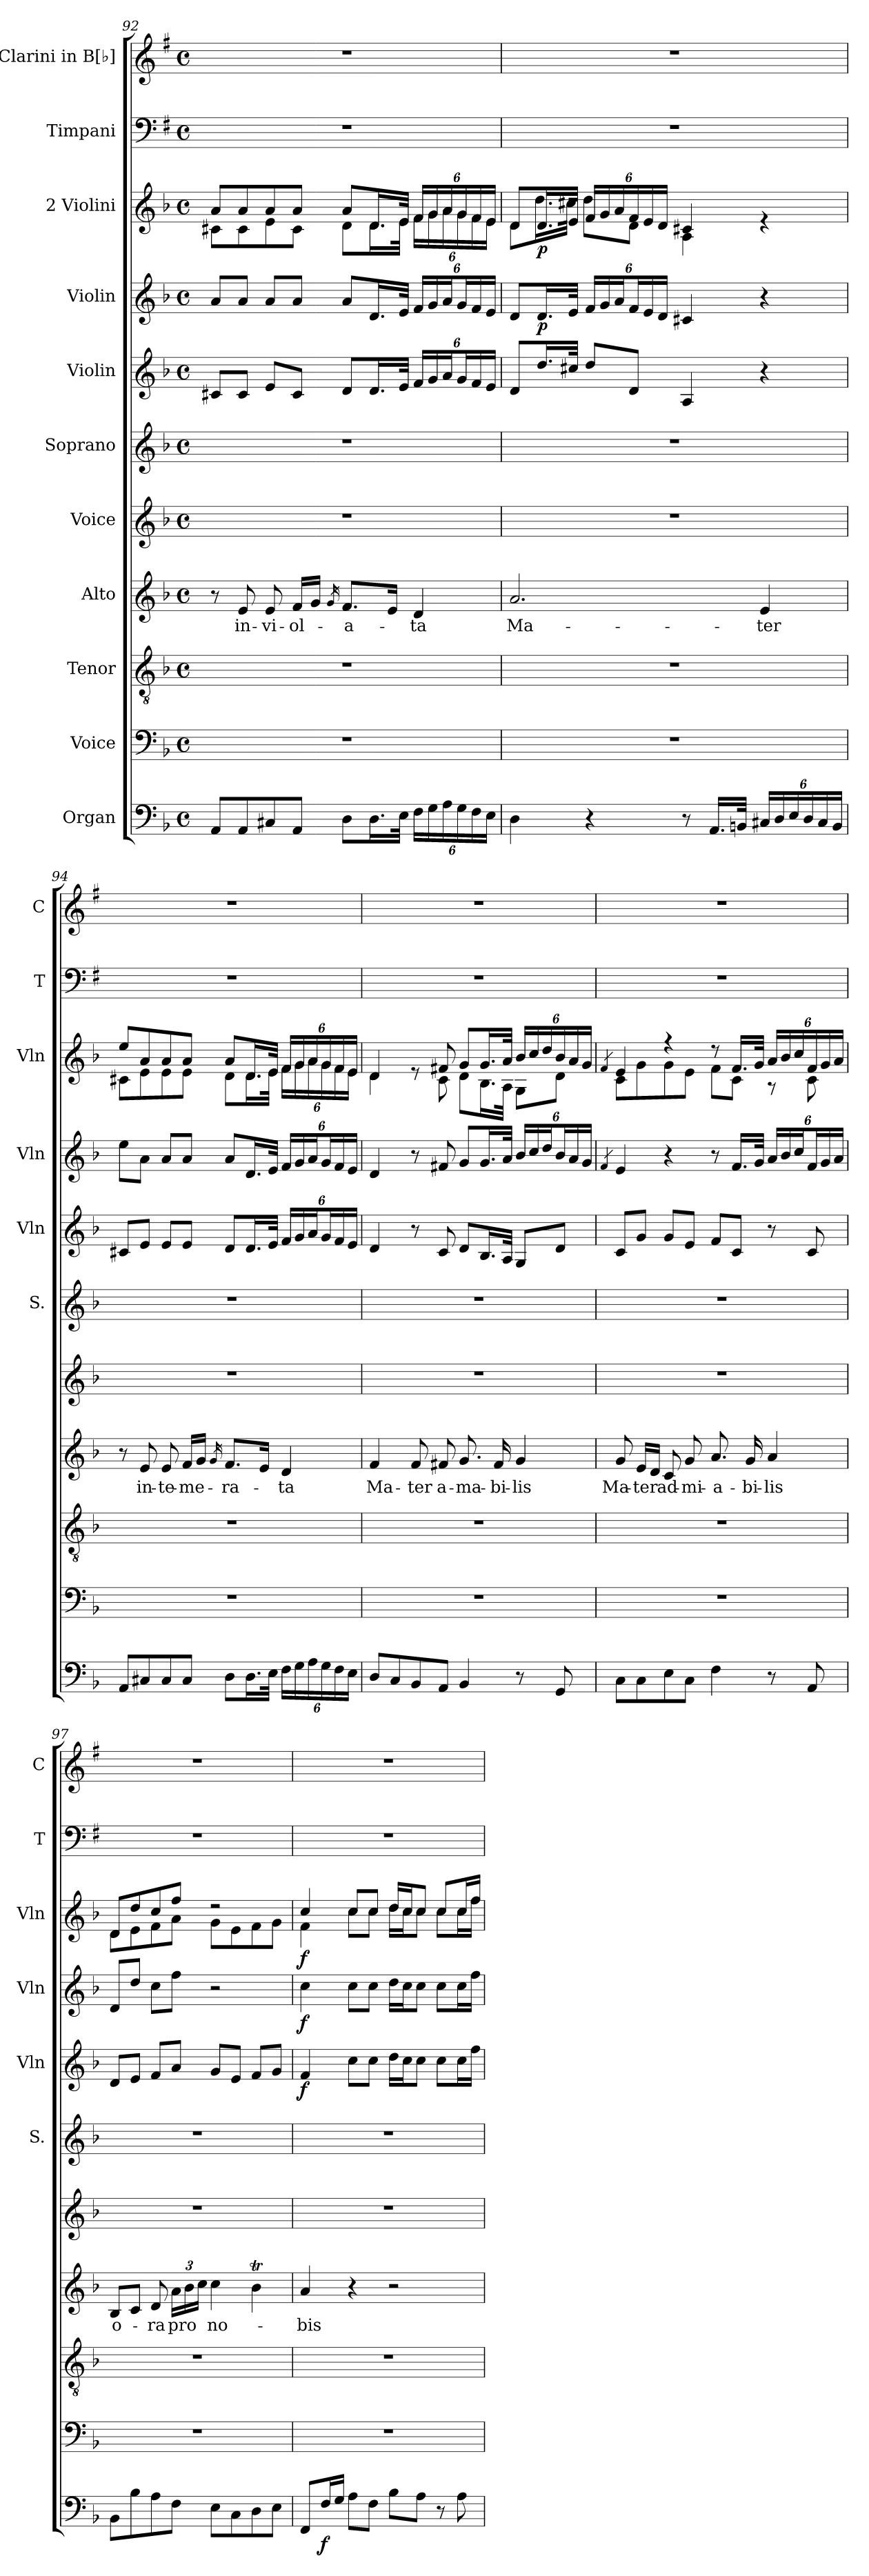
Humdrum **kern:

**kern	**dynam	**kern	**kern	**kern	**text	**kern	**kern	**kern	**dynam	**kern	**dynam	**kern	**dynam	**kern	**kern
*part11	*part11	*part10	*part9	*part8	*part8	*part7	*part6	*part5	*part5	*part4	*part4	*part3	*part3	*part2	*part1
*staff11	*staff11	*staff10	*staff9	*staff8	*staff8	*staff7	*staff6	*staff5	*staff5	*staff4	*staff4	*staff3	*staff3	*staff2	*staff1
*I"Organ	*	*I"Voice	*I"Tenor	*I"Alto	*	*I"Voice	*I"Soprano	*I"Violin	*	*I"Violin	*	*I"2 Violini	*	*I"Timpani	*I"Clarini in B[♭]
*	*	*	*	*	*	*	*I'S.	*I'Vln	*	*I'Vln	*	*I'Vln	*	*I'T	*I'C
!!LO:LB:g=z
*clefF4	*	*clefF4	*clefGv2	*clefG2	*	*clefG2	*clefG2	*clefG2	*	*clefG2	*	*clefG2	*	*clefF4	*clefG2
*	*	*	*	*	*	*	*	*	*	*	*	*	*	*ITrd1c2	*ITrd1c2
*k[b-]	*	*k[b-]	*k[b-]	*k[b-]	*	*k[b-]	*k[b-]	*k[b-]	*	*k[b-]	*	*k[b-]	*	*k[b-]	*k[b-]
*M4/4	*	*M4/4	*M4/4	*M4/4	*	*M4/4	*M4/4	*M4/4	*	*M4/4	*	*M4/4	*	*M4/4	*M4/4
*met(c)	*	*met(c)	*met(c)	*met(c)	*	*met(c)	*met(c)	*met(c)	*	*met(c)	*	*met(c)	*	*met(c)	*met(c)
=92	=92	=92	=92	=92	=92	=92	=92	=92	=92	=92	=92	=92	=92	=92	=92
*	*	*	*	*	*	*	*	*	*	*	*	*^	*	*	*
8AA/L	.	1r	1r	8r	.	1r	1r	8c#X/L	.	8a/L	.	8a/L	8c#X\L	.	1r	1r
!	!	!	!	!	!LO:LY:b	!	!	!	!	!	!	!	!	!	!	!
8AA/	.	.	.	8e/	in-	.	.	8c#/J	.	8a/J	.	8a/	8c#\	.	.	.
!	!	!	!	!	!LO:LY:b	!	!	!	!	!	!	!	!	!	!	!
8C#X/	.	.	.	8e/	-vi-	.	.	8e/L	.	8a/L	.	8a/	8e\	.	.	.
!	!	!	!	!	!LO:LY:b	!	!	!	!	!	!	!	!	!	!	!
8AA/J	.	.	.	16f/LL	-ol-	.	.	8c#/J	.	8a/J	.	8a/J	8c#\J	.	.	.
.	.	.	.	16g/JJ	.	.	.	.	.	.	.	.	.	.	.	.
.	.	.	.	16qg/	.	.	.	.	.	.	.	.	.	.	.	.
!	!	!	!	!	!LO:LY:b	!	!	!	!	!	!	!	!	!	!	!
8D\L	.	.	.	8.f/L	-a-	.	.	8d/L	.	8a/L	.	8a/L	8d\L	.	.	.
16.D\L	.	.	.	.	.	.	.	16.d/L	.	16.d/L	.	16.d/L	16.d\L	.	.	.
.	.	.	.	16e/Jk	.	.	.	.	.	.	.	.	.	.	.	.
32E\JJk	.	.	.	.	.	.	.	32e/JJk	.	32e/JJk	.	32e/JJk	32e\JJk	.	.	.
*Xbrackettup	*	*	*	*	*	*	*	*	*	*	*	*	*	*	*	*
!	!	!	!	!	!LO:LY:b	!	!	!	!	!	!	!	!	!	!	!
*	*	*	*	*	*	*	*	*Xbrackettup	*	*Xbrackettup	*	*Xbrackettup	*	*	*	*
24F\LL	.	.	.	4d/	-ta	.	.	24f/LL	.	24f/LL	.	24f/LL	24f\LL	.	.	.
24G\	.	.	.	.	.	.	.	24g/	.	24g/	.	24g/	24g\	.	.	.
24A\	.	.	.	.	.	.	.	24a/J	.	24a/J	.	24a/	24a\	.	.	.
24G\	.	.	.	.	.	.	.	24g/L	.	24g/L	.	24g/	24g\	.	.	.
24F\	.	.	.	.	.	.	.	24f/	.	24f/	.	24f/	24f\	.	.	.
24E\JJ	.	.	.	.	.	.	.	24e/JJ	.	24e/JJ	.	24e/JJ	24e\JJ	.	.	.
=93	=93	=93	=93	=93	=93	=93	=93	=93	=93	=93	=93	=93	=93	=93	=93	=93
!	!	!	!	!	!LO:LY:b	!	!	!	!	!	!	!	!	!	!	!
4D\	.	1r	1r	2.a/	Ma-	1r	1r	8d/L	.	8d/L	.	8d/L	8d\L	.	1r	1r
!	!	!	!	!	!	!	!	!	!	!	!LO:DY:b	!	!	!LO:DY:b	!	!
.	.	.	.	.	.	.	.	16.dd/L	.	16.d/L	p	16.d/L	16.dd\L	p	.	.
.	.	.	.	.	.	.	.	32cc#X/JJk	.	32e/JJk	.	32e/JJk	32cc#X\JJk	.	.	.
4r	.	.	.	.	.	.	.	8dd/L	.	24f/LL	.	24f/LL	8dd\L	.	.	.
.	.	.	.	.	.	.	.	.	.	24g/	.	24g/	.	.	.	.
.	.	.	.	.	.	.	.	.	.	24a/J	.	24a/	.	.	.	.
.	.	.	.	.	.	.	.	8d/J	.	24f/L	.	24f/	8d\J	.	.	.
.	.	.	.	.	.	.	.	.	.	24e/	.	24e/	.	.	.	.
.	.	.	.	.	.	.	.	.	.	24d/JJ	.	24d/JJ	.	.	.	.
8r	.	.	.	.	.	.	.	4A/	.	4c#X/	.	4c#X/	4A\	.	.	.
16.AA/LL	.	.	.	.	.	.	.	.	.	.	.	.	.	.	.	.
32BBn/JJk	.	.	.	.	.	.	.	.	.	.	.	.	.	.	.	.
!	!	!	!	!	!LO:LY:b	!	!	!	!	!	!	!	!	!	!	!
24C#X/LL	.	.	.	4e/	-ter	.	.	4r	.	4r	.	4re	4ryy	.	.	.
24D/	.	.	.	.	.	.	.	.	.	.	.	.	.	.	.	.
24E/	.	.	.	.	.	.	.	.	.	.	.	.	.	.	.	.
24D/	.	.	.	.	.	.	.	.	.	.	.	.	.	.	.	.
24C#/	.	.	.	.	.	.	.	.	.	.	.	.	.	.	.	.
24BB/JJ	.	.	.	.	.	.	.	.	.	.	.	.	.	.	.	.
!!LO:PB:g=z
=94	=94	=94	=94	=94	=94	=94	=94	=94	=94	=94	=94	=94	=94	=94	=94	=94
8AA/L	.	1r	1r	8r	.	1r	1r	8c#X/L	.	8ee\L	.	8ee/L	8c#X\L	.	1r	1r
!	!	!	!	!	!LO:LY:b	!	!	!	!	!	!	!	!	!	!	!
8C#X/	.	.	.	8e/	in-	.	.	8e/J	.	8a\J	.	8a/	8e\	.	.	.
!	!	!	!	!	!LO:LY:b	!	!	!	!	!	!	!	!	!	!	!
8C#/	.	.	.	8e/	-te-	.	.	8e/L	.	8a/L	.	8a/	8e\	.	.	.
!	!	!	!	!	!LO:LY:b	!	!	!	!	!	!	!	!	!	!	!
8C#/J	.	.	.	16f/LL	-me-	.	.	8e/J	.	8a/J	.	8a/J	8e\J	.	.	.
.	.	.	.	16g/JJ	.	.	.	.	.	.	.	.	.	.	.	.
.	.	.	.	16qg/	.	.	.	.	.	.	.	.	.	.	.	.
!	!	!	!	!	!LO:LY:b	!	!	!	!	!	!	!	!	!	!	!
8D\L	.	.	.	8.f/L	-ra-	.	.	8d/L	.	8a/L	.	8a/L	8d\L	.	.	.
16.D\L	.	.	.	.	.	.	.	16.d/L	.	16.d/L	.	16.d/L	16.d\L	.	.	.
.	.	.	.	16e/Jk	.	.	.	.	.	.	.	.	.	.	.	.
32E\JJk	.	.	.	.	.	.	.	32e/JJk	.	32e/JJk	.	32e/JJk	32e\JJk	.	.	.
!	!	!	!	!	!LO:LY:b	!	!	!	!	!	!	!	!	!	!	!
24F\LL	.	.	.	4d/	-ta	.	.	24f/LL	.	24f/LL	.	24f/LL	24f\LL	.	.	.
24G\	.	.	.	.	.	.	.	24g/	.	24g/	.	24g/	24g\	.	.	.
24A\	.	.	.	.	.	.	.	24a/J	.	24a/J	.	24a/	24a\	.	.	.
24G\	.	.	.	.	.	.	.	24g/L	.	24g/L	.	24g/	24g\	.	.	.
24F\	.	.	.	.	.	.	.	24f/	.	24f/	.	24f/	24f\	.	.	.
24E\JJ	.	.	.	.	.	.	.	24e/JJ	.	24e/JJ	.	24e/JJ	24e\JJ	.	.	.
=95	=95	=95	=95	=95	=95	=95	=95	=95	=95	=95	=95	=95	=95	=95	=95	=95
!	!	!	!	!	!LO:LY:b	!	!	!	!	!	!	!	!	!	!	!
8D/L	.	1r	1r	4f/	Ma-	1r	1r	4d/	.	4d/	.	4d/	4d\	.	1r	1r
8C/	.	.	.	.	.	.	.	.	.	.	.	.	.	.	.	.
!	!	!	!	!	!LO:LY:b	!	!	!	!	!	!	!	!	!	!	!
8BB-/	.	.	.	8f/	-ter	.	.	8r	.	8r	.	8re	8ryy	.	.	.
!	!	!	!	!	!LO:LY:b	!	!	!	!	!	!	!	!	!	!	!
8AA/J	.	.	.	8f#X/	a-	.	.	8c/	.	8f#X/	.	8f#X/	8c\	.	.	.
!	!	!	!	!	!LO:LY:b	!	!	!	!	!	!	!	!	!	!	!
4BB-/	.	.	.	8.g/	-ma-	.	.	8d/L	.	8g/L	.	8g/L	8d\L	.	.	.
.	.	.	.	.	.	.	.	16.B-/L	.	16.g/L	.	16.g/L	16.B-\L	.	.	.
!	!	!	!	!	!LO:LY:b	!	!	!	!	!	!	!	!	!	!	!
.	.	.	.	16f#/	-bi-	.	.	.	.	.	.	.	.	.	.	.
.	.	.	.	.	.	.	.	32A/JJk	.	32a/JJk	.	32a/JJk	32A\JJk	.	.	.
!	!	!	!	!	!LO:LY:b	!	!	!	!	!	!	!	!	!	!	!
8r	.	.	.	4g/	-lis	.	.	8G/L	.	24b-/LL	.	24b-/LL	8G\L	.	.	.
.	.	.	.	.	.	.	.	.	.	24cc/	.	24cc/	.	.	.	.
.	.	.	.	.	.	.	.	.	.	24dd/J	.	24dd/	.	.	.	.
8GG/	.	.	.	.	.	.	.	8d/J	.	24b-/L	.	24b-/	8d\J	.	.	.
.	.	.	.	.	.	.	.	.	.	24a/	.	24a/	.	.	.	.
.	.	.	.	.	.	.	.	.	.	24g/JJ	.	24g/JJ	.	.	.	.
=96	=96	=96	=96	=96	=96	=96	=96	=96	=96	=96	=96	=96	=96	=96	=96	=96
.	.	.	.	.	.	.	.	.	.	4qf/	.	4qf/	.	.	.	.
!	!	!	!	!	!LO:LY:b	!	!	!	!	!	!	!	!	!	!	!
8C\L	.	1r	1r	8g/	Ma-	1r	1r	8c/L	.	4e/	.	4e/	8c\L	.	1r	1r
!	!	!	!	!	!LO:LY:b	!	!	!	!	!	!	!	!	!	!	!
8C\	.	.	.	16e/LL	-ter	.	.	8g/J	.	.	.	.	8g\	.	.	.
.	.	.	.	16d/JJ	.	.	.	.	.	.	.	.	.	.	.	.
!	!	!	!	!	!LO:LY:b	!	!	!	!	!	!	!	!	!	!	!
8E\	.	.	.	8c/	ad-	.	.	8g/L	.	4r	.	4r	8g\	.	.	.
!	!	!	!	!	!LO:LY:b	!	!	!	!	!	!	!	!	!	!	!
8C\J	.	.	.	8g/	-mi-	.	.	8e/J	.	.	.	.	8e\J	.	.	.
!	!	!	!	!	!LO:LY:b	!	!	!	!	!	!	!	!	!	!	!
4F\	.	.	.	8.a/	-a-	.	.	8f/L	.	8r	.	8r	8f\L	.	.	.
.	.	.	.	.	.	.	.	8c/J	.	16.f/LL	.	16.f/LL	8c\J	.	.	.
!	!	!	!	!	!LO:LY:b	!	!	!	!	!	!	!	!	!	!	!
.	.	.	.	16g/	-bi-	.	.	.	.	.	.	.	.	.	.	.
.	.	.	.	.	.	.	.	.	.	32g/JJk	.	32g/JJk	.	.	.	.
!	!	!	!	!	!LO:LY:b	!	!	!	!	!	!	!	!	!	!	!
8r	.	.	.	4a/	-lis	.	.	8r	.	24a/LL	.	24a/LL	8r	.	.	.
.	.	.	.	.	.	.	.	.	.	24b-/	.	24b-/	.	.	.	.
.	.	.	.	.	.	.	.	.	.	24cc/J	.	24cc/	.	.	.	.
8AA/	.	.	.	.	.	.	.	8c/	.	24f/L	.	24f/	8c\	.	.	.
.	.	.	.	.	.	.	.	.	.	24g/	.	24g/	.	.	.	.
.	.	.	.	.	.	.	.	.	.	24a/JJ	.	24a/JJ	.	.	.	.
!!LO:LB:g=z
=97	=97	=97	=97	=97	=97	=97	=97	=97	=97	=97	=97	=97	=97	=97	=97	=97
!	!	!	!	!	!LO:LY:b	!	!	!	!	!	!	!	!	!	!	!
8BB-\L	.	1r	1r	8B-/L	o-	1r	1r	8d/L	.	8d/L	.	8d/L	8d\L	.	1r	1r
8B-\	.	.	.	8c/J	.	.	.	8e/J	.	8dd/J	.	8dd/	8e\	.	.	.
!	!	!	!	!	!LO:LY:b	!	!	!	!	!	!	!	!	!	!	!
8A\	.	.	.	8d/	-ra	.	.	8f/L	.	8cc\L	.	8cc/	8f\	.	.	.
*	*	*	*	*Xbrackettup	*	*	*	*	*	*	*	*	*	*	*	*
!	!	!	!	!	!LO:LY:b	!	!	!	!	!	!	!	!	!	!	!
8F\J	.	.	.	24a\LL	pro	.	.	8a/J	.	8ff\J	.	8ff/J	8a\J	.	.	.
.	.	.	.	24b-\	.	.	.	.	.	.	.	.	.	.	.	.
.	.	.	.	24cc\JJ	.	.	.	.	.	.	.	.	.	.	.	.
!	!	!	!	!	!LO:LY:b	!	!	!	!	!	!	!	!	!	!	!
8E\L	.	.	.	4cc\	no-	.	.	8g/L	.	2r	.	2r	8g\L	.	.	.
8C\	.	.	.	.	.	.	.	8e/J	.	.	.	.	8e\	.	.	.
8D\	.	.	.	4b-T\	.	.	.	8f/L	.	.	.	.	8f\	.	.	.
8E\J	.	.	.	.	.	.	.	8g/J	.	.	.	.	8g\J	.	.	.
=98	=98	=98	=98	=98	=98	=98	=98	=98	=98	=98	=98	=98	=98	=98	=98	=98
!	!	!	!	!	!LO:LY:b	!	!	!	!LO:DY:b	!	!LO:DY:b	!	!	!LO:DY:b	!	!
8FF/L	.	1r	1r	4a/	-bis	1r	1r	4f/	f	4cc\	f	4cc/	4f\	f	1r	1r
!	!LO:DY:b	!	!	!	!	!	!	!	!	!	!	!	!	!	!	!
16F/L	f	.	.	.	.	.	.	.	.	.	.	.	.	.	.	.
16G/JJ	.	.	.	.	.	.	.	.	.	.	.	.	.	.	.	.
8A\L	.	.	.	4r	.	.	.	8cc\L	.	8cc\L	.	8cc/L	8cc\L	.	.	.
8F\J	.	.	.	.	.	.	.	8cc\J	.	8cc\J	.	8cc/J	8cc\J	.	.	.
8B-\L	.	.	.	2r	.	.	.	16dd\LL	.	16dd\LL	.	16dd/LL	16dd\LL	.	.	.
.	.	.	.	.	.	.	.	16cc\J	.	16cc\J	.	16cc/J	16cc\J	.	.	.
8A\J	.	.	.	.	.	.	.	8cc\J	.	8cc\J	.	8cc/J	8cc\J	.	.	.
8r	.	.	.	.	.	.	.	8cc\L	.	8cc\L	.	8cc/L	8cc\L	.	.	.
8A\	.	.	.	.	.	.	.	16cc\L	.	16cc\L	.	16cc/L	16cc\L	.	.	.
.	.	.	.	.	.	.	.	16ff\JJ	.	16ff\JJ	.	16ff/JJ	16ff\JJ	.	.	.
*	*	*	*	*	*	*	*	*	*	*	*	*v	*v	*	*	*
=	=	=	=	=	=	=	=	=	=	=	=	=	=	=	=
*-	*-	*-	*-	*-	*-	*-	*-	*-	*-	*-	*-	*-	*-	*-	*-
